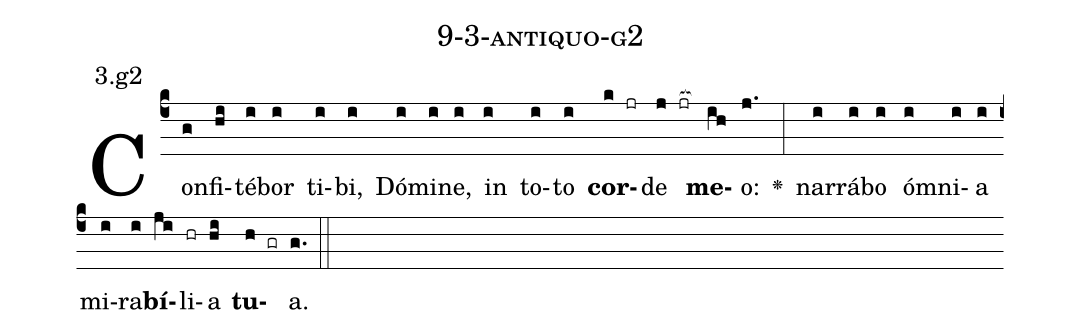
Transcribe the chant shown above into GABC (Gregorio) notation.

name: 9-3-antiquo-g2;
annotation: 3.g2;
%%
(c4)Con(g)fi(hi)té(i)bor(i) ti(i)bi,(i) Dó(i)mi(i)ne,(i) in(i) to(i)to(i) <b>cor</b>(k jr)de(j jr[ocb:1{]) <b>me</b>(ih[ocb:0}])o:(j.) <v>\greheightstar</v>(:) nar(i)rá(i)bo(i) óm(i)ni(i)a(i) mi(i)ra(i)<b>bí</b>(ji)li(hr)a(hi) <b>tu</b>(h gr)a.(g.) (::)


%E(i) u(i) o(ji) u(hi) a(h) e.(g.) (::)
